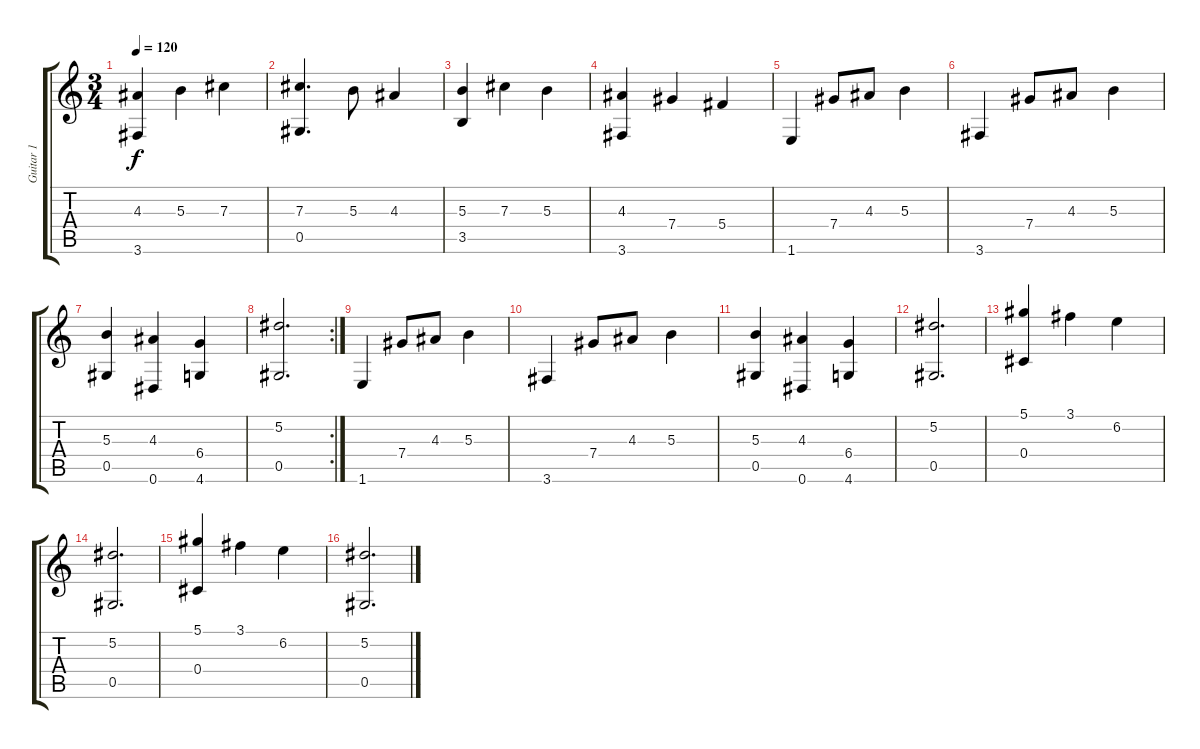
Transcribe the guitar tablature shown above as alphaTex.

\track ("Guitar 1" "Guitar 1") {instrument acousticguitarsteel}
\staff {score tabs}
\tuning (Eb4 Bb3 Gb3 Db3 Ab2 Eb2) {hide}
\ts (3 4)
\tempo 120
\clef g2
\ks c
(4.3 3.6).4{dy f} 5.3.4 7.3.4 |
(7.3 0.5).4{d} 5.3.8 4.3.4 |
(5.3 3.5).4 7.3.4 5.3.4 |
(4.3 3.6).4 7.4.4 5.4.4 |
1.6.4 7.4.8 4.3.8 5.3.4 |
3.6.4 7.4.8 4.3.8 5.3.4 |
(5.3 0.5).4 (4.3 0.6).4 (6.4 4.6).4 |
\rc 2
(5.2 0.5).2{d} |
1.6.4 7.4.8 4.3.8 5.3.4 |
3.6.4 7.4.8 4.3.8 5.3.4 |
(5.3 0.5).4 (4.3 0.6).4 (6.4 4.6).4 |
(5.2 0.5).2{d} |
(5.1 0.4).4 3.1.4 6.2.4 |
(5.2 0.5).2{d} |
(5.1 0.4).4 3.1.4 6.2.4 |
(5.2 0.5).2{d}
